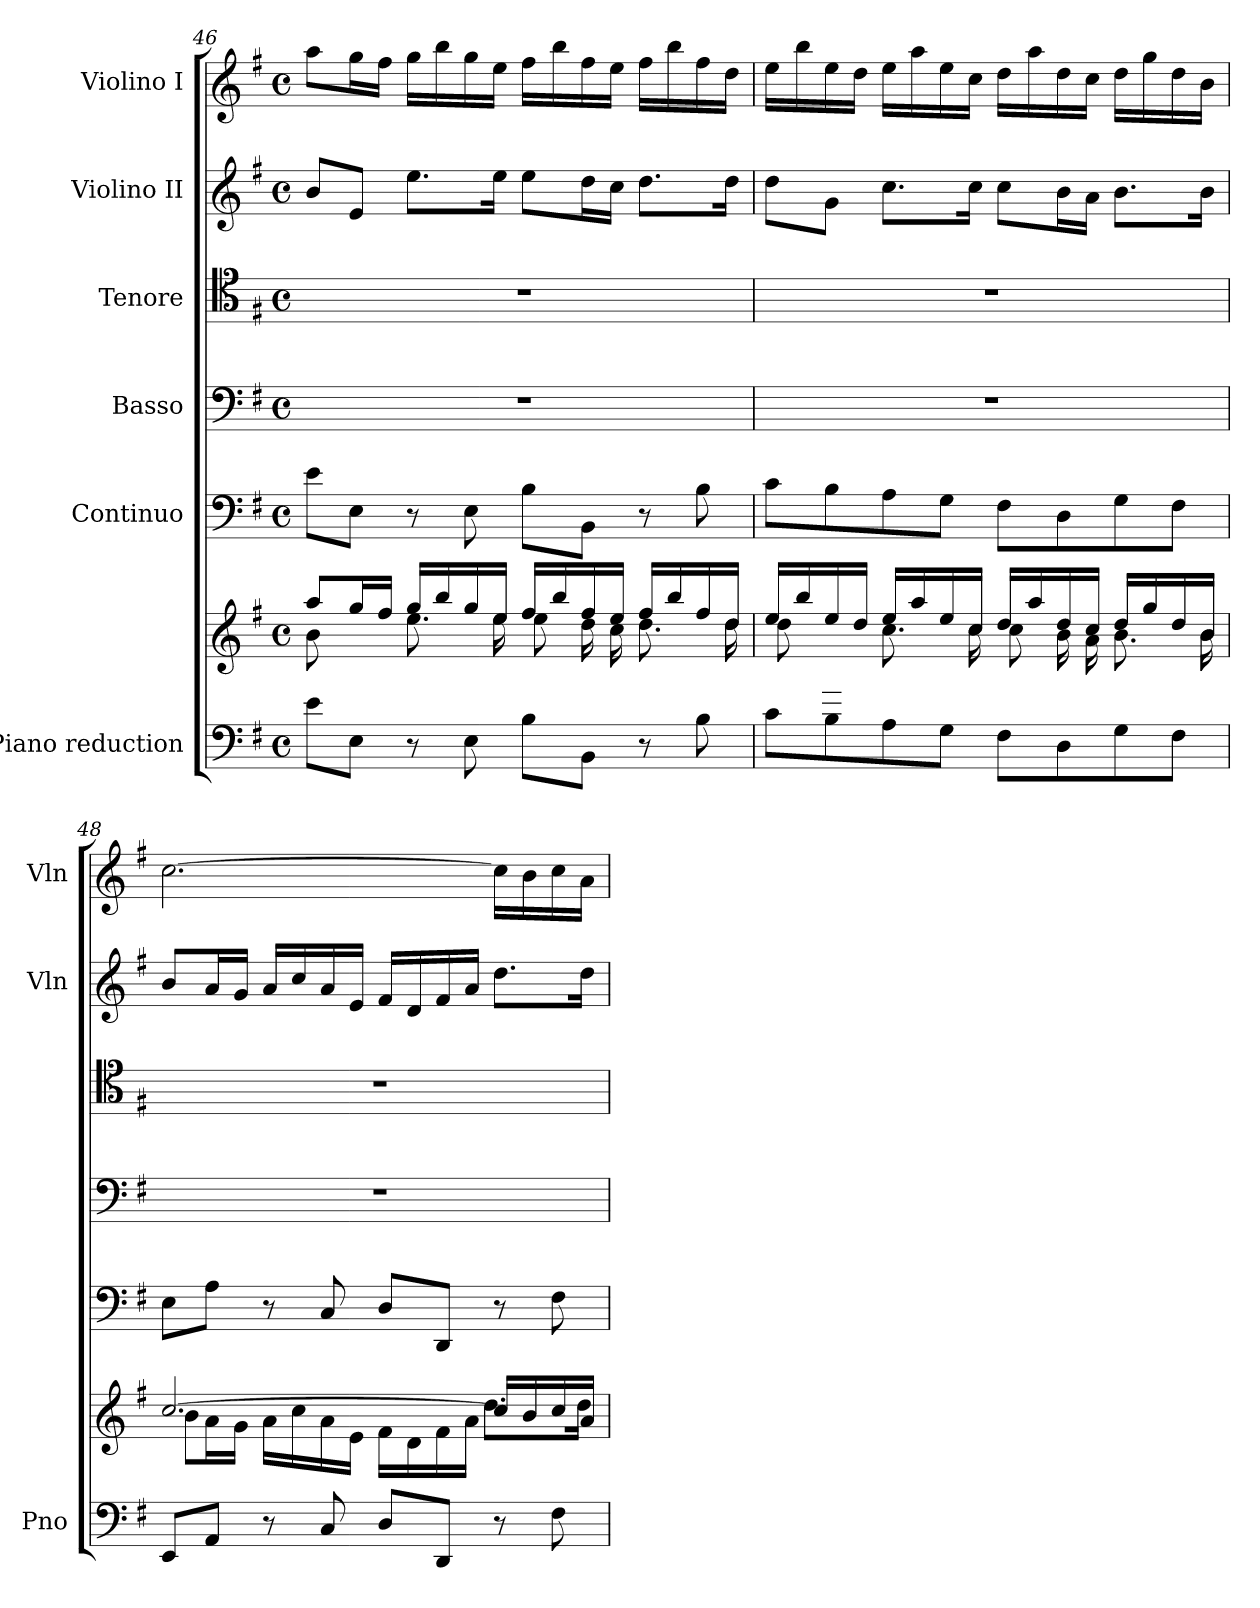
**kern	**kern	**kern	**kern	**kern	**kern	**kern
*part6	*part6	*part5	*part4	*part3	*part2	*part1
*staff7	*staff6	*staff5	*staff4	*staff3	*staff2	*staff1
*I"Piano reduction	*	*I"Continuo	*I"Basso	*I"Tenore	*I"Violino II	*I"Violino I
*I'Pno	*	*	*	*	*I'Vln	*I'Vln
!!LO:LB:g=z
*clefF4	*clefG2	*clefF4	*clefF4	*clefC4	*clefG2	*clefG2
*k[f#]	*k[f#]	*k[f#]	*k[f#]	*k[f#]	*k[f#]	*k[f#]
*M4/4	*M4/4	*M4/4	*M4/4	*M4/4	*M4/4	*M4/4
*met(c)	*met(c)	*met(c)	*met(c)	*met(c)	*met(c)	*met(c)
=46	=46	=46	=46	=46	=46	=46
*^	*^	*	*	*	*	*
8ryy	8e\L	8aa/L	8b\L	8e\L	1r	1r	8b/L	8aa\L
8E/J	8E\J	16gg/L	8ryy	8E\J	.	.	8e/J	16gg\L
.	.	16ff#/JJ	.	.	.	.	.	16ff#\JJ
2.ryy	8r	16gg/LL	8.ee\L	8r	.	.	8.ee\L	16gg\LL
.	.	16bb/	.	.	.	.	.	16bb\
.	8E\	16gg/	.	8E\	.	.	.	16gg\
.	.	16ee/JJ	16ee\Jk	.	.	.	16ee\Jk	16ee\JJ
.	8B\L	16ff#/LL	8ee\L	8B\L	.	.	8ee\L	16ff#\LL
.	.	16bb/	.	.	.	.	.	16bb\
.	8BB\J	16ff#/	16dd\L	8BB\J	.	.	16dd\L	16ff#\
.	.	16ee/JJ	16cc\JJ	.	.	.	16cc\JJ	16ee\JJ
.	8r	16ff#/LL	8.dd\L	8r	.	.	8.dd\L	16ff#\LL
.	.	16bb/	.	.	.	.	.	16bb\
.	8B\	16ff#/	.	8B\	.	.	.	16ff#\
.	.	16dd/JJ	16dd\Jk	.	.	.	16dd\Jk	16dd\JJ
=47	=47	=47	=47	=47	=47	=47	=47	=47
8ryy	8c\L	16ee/LL	8dd\L	8c\L	1r	1r	8dd\L	16ee\LL
.	.	16bb/	.	.	.	.	.	16bb\
8g/J	8B\	16ee/	8ryy	8B\	.	.	8g\J	16ee\
.	.	16dd/JJ	.	.	.	.	.	16dd\JJ
2.ryy	8A\	16ee/LL	8.cc\L	8A\	.	.	8.cc\L	16ee\LL
.	.	16aa/	.	.	.	.	.	16aa\
.	8G\J	16ee/	.	8G\J	.	.	.	16ee\
.	.	16cc/JJ	16cc\Jk	.	.	.	16cc\Jk	16cc\JJ
.	8F#\L	16dd/LL	8cc\L	8F#\L	.	.	8cc\L	16dd\LL
.	.	16aa/	.	.	.	.	.	16aa\
.	8D\	16dd/	16b\L	8D\	.	.	16b\L	16dd\
.	.	16cc/JJ	16a\JJ	.	.	.	16a\JJ	16cc\JJ
.	8G\	16dd/LL	8.b\L	8G\	.	.	8.b\L	16dd\LL
.	.	16gg/	.	.	.	.	.	16gg\
.	8F#\J	16dd/	.	8F#\J	.	.	.	16dd\
.	.	16b/JJ	16b\Jk	.	.	.	16b\Jk	16b\JJ
*v	*v	*	*	*	*	*	*	*
=48	=48	=48	=48	=48	=48	=48	=48
8EE/L	[2.cc/	8b\L	8E\L	1r	1r	8b/L	[2.cc\
8AA/J	.	16a\L	8A\J	.	.	16a/L	.
.	.	16g\JJ	.	.	.	16g/JJ	.
8r	.	16a\LL	8r	.	.	16a/LL	.
.	.	16cc\	.	.	.	16cc/	.
8C/	.	16a\	8C/	.	.	16a/	.
.	.	16e\JJ	.	.	.	16e/JJ	.
8D/L	.	16f#\LL	8D/L	.	.	16f#/LL	.
.	.	16d\	.	.	.	16d/	.
8DD/J	.	16f#\	8DD/J	.	.	16f#/	.
.	.	16a\JJ	.	.	.	16a/JJ	.
8r	16cc/LL]	8.dd\L	8r	.	.	8.dd\L	16cc\LL]
.	16b/	.	.	.	.	.	16b\
8F#\	16cc/	.	8F#\	.	.	.	16cc\
.	16a/JJ	16dd\Jk	.	.	.	16dd\Jk	16a\JJ
*	*v	*v	*	*	*	*	*
=	=	=	=	=	=	=
*-	*-	*-	*-	*-	*-	*-
